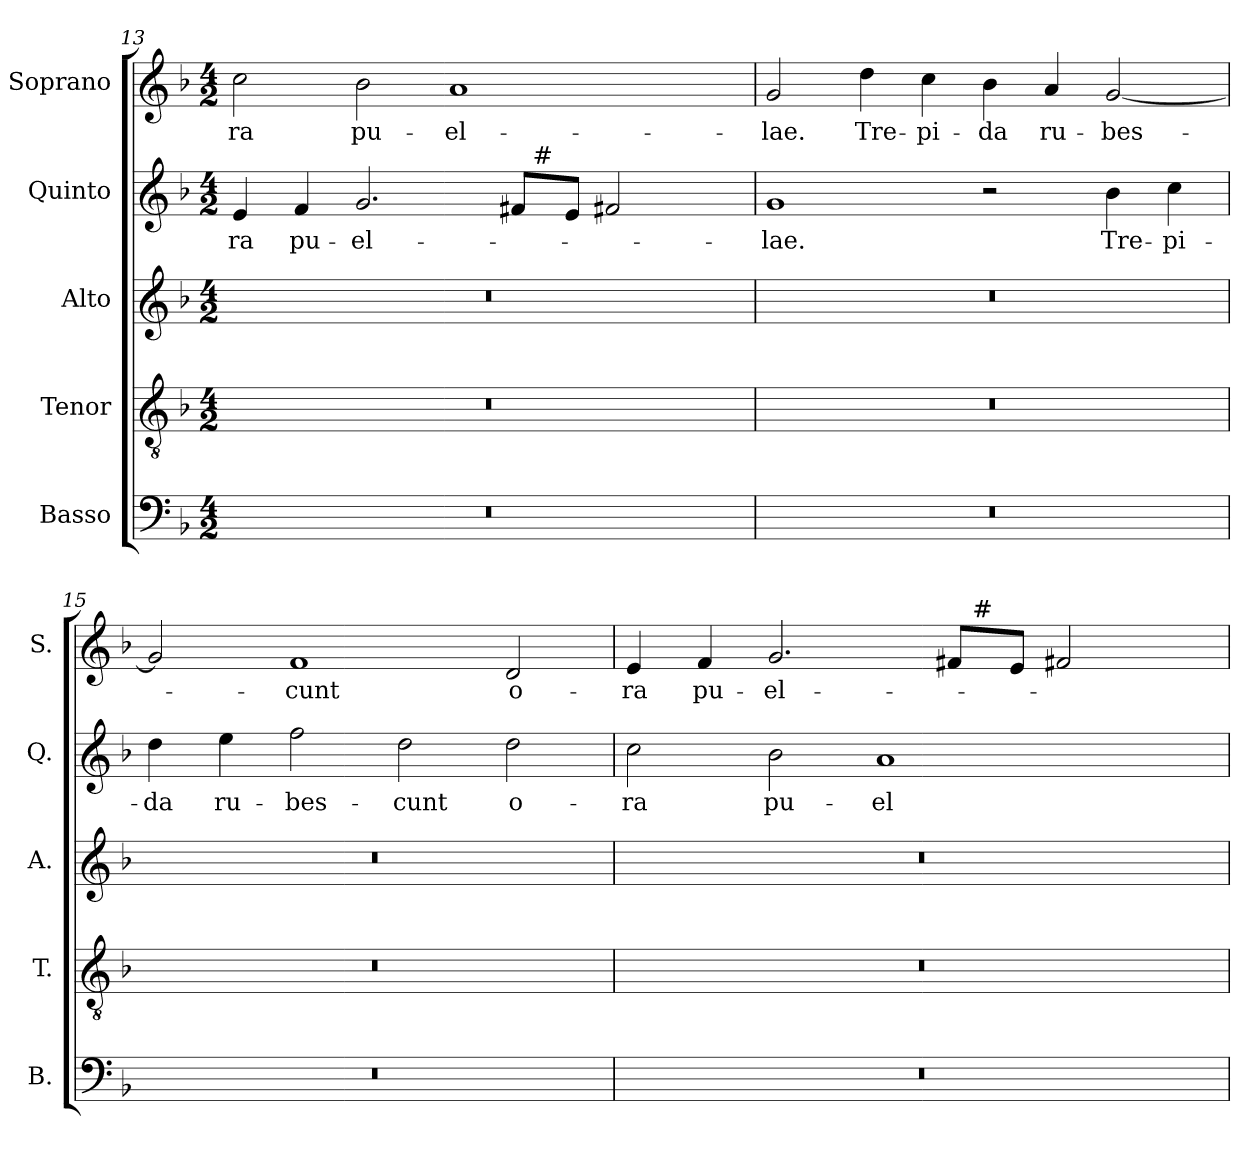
**kern	**kern	**kern	**kern	**text	**kern	**text
*part5	*part4	*part3	*part2	*part2	*part1	*part1
*staff5	*staff4	*staff3	*staff2	*staff2	*staff1	*staff1
*I"Basso	*I"Tenor	*I"Alto	*I"Quinto	*	*I"Soprano	*
*I'B.	*I'T.	*I'A.	*I'Q.	*	*I'S.	*
*clefF4	*clefGv2	*clefG2	*clefG2	*	*clefG2	*
*	*ITrd7c12	*	*	*	*	*
*k[b-]	*k[b-]	*k[b-]	*k[b-]	*	*k[b-]	*
*F:	*F:	*F:	*F:	*	*F:	*
*M4/2	*M4/2	*M4/2	*M4/2	*	*M4/2	*
=13	=13	=13	=13	=13	=13	=13
!LO:N:vis=1	!LO:N:vis=1	!LO:N:vis=1	!	!	!	!
!	!	!	!	!LO:LY:b:color=#000000	!	!
!	!	!	!	!	!	!LO:LY:b:color=#000000
*	*	*	*^	*	*	*
0r	0r	0r	4ei/	1ryy	-ra	2cci\	-ra
!	!	!	!	!	!LO:LY:b:color=#000000	!	!
.	.	.	4fi/	.	pu-	.	.
!	!	!	!	!	!LO:LY:b:color=#000000	!	!
!	!	!	!	!	!	!	!LO:LY:b:color=#000000
.	.	.	2.gi/	.	-el-	2b-i\	pu-
!	!	!	!	!	!	!	!LO:LY:b:color=#000000
.	.	.	.	4ryy	.	1ai	-el-
.	.	.	8f#i/L	32ryy	.	.	.
.	.	.	.	256ryy	.	.	.
!	!	!	!	!LO:TX:a:t=#	!	!	!
.	.	.	.	2ryy	.	.	.
.	.	.	8ei/J	.	.	.	.
.	.	.	2f#Xi/	.	.	.	.
.	.	.	.	8ryy	.	.	.
.	.	.	.	16ryy	.	.	.
.	.	.	.	64..ryy	.	.	.
!!LO:LB:g=z
=14	=14	=14	=14	=14	=14	=14	=14
!LO:N:vis=1	!LO:N:vis=1	!LO:N:vis=1	!	!	!	!	!
*	*	*	*v	*v	*	*	*
*	*	*	*^	*	*	*
!	!	!	!	!	!LO:LY:b:color=#000000	!	!
*	*	*	*v	*v	*	*	*
*	*	*	*^	*	*	*
!	!	!	!	!	!	!	!LO:LY:b:color=#000000
*	*	*	*v	*v	*	*	*
0r	0r	0r	1gi	-lae.	2gi/	-lae.
!	!	!	!	!	!	!LO:LY:b:color=#000000
.	.	.	.	.	4ddi\	Tre-
!	!	!	!	!	!	!LO:LY:b:color=#000000
.	.	.	.	.	4cci\	-pi-
!	!	!	!	!	!	!LO:LY:b:color=#000000
.	.	.	2r	.	4b-i\	-da
!	!	!	!	!	!	!LO:LY:b:color=#000000
.	.	.	.	.	4ai/	ru-
!	!	!	!	!LO:LY:b:color=#000000	!	!
!	!	!	!	!	!	!LO:LY:b:color=#000000
.	.	.	4b-i\	Tre-	[2gi/	-bes-
!	!	!	!	!LO:LY:b:color=#000000	!	!
.	.	.	4cci\	-pi-	.	.
=15	=15	=15	=15	=15	=15	=15
!LO:N:vis=1	!LO:N:vis=1	!LO:N:vis=1	!	!	!	!
!	!	!	!	!LO:LY:b:color=#000000	!	!
0r	0r	0r	4ddi\	-da	2gi/]	.
!	!	!	!	!LO:LY:b:color=#000000	!	!
.	.	.	4eei\	ru-	.	.
!	!	!	!	!LO:LY:b:color=#000000	!	!
!	!	!	!	!	!	!LO:LY:b:color=#000000
.	.	.	2ffi\	-bes-	1fi	-cunt
!	!	!	!	!LO:LY:b:color=#000000	!	!
.	.	.	2ddi\	-cunt	.	.
!	!	!	!	!LO:LY:b:color=#000000	!	!
!	!	!	!	!	!	!LO:LY:b:color=#000000
.	.	.	2ddi\	o-	2di/	o-
=16	=16	=16	=16	=16	=16	=16
!LO:N:vis=1	!LO:N:vis=1	!LO:N:vis=1	!	!	!	!
!	!	!	!	!LO:LY:b:color=#000000	!	!
!	!	!	!	!	!	!LO:LY:b:color=#000000
*	*	*	*	*	*^	*
0r	0r	0r	2cci\	-ra	4ei/	1ryy	-ra
!	!	!	!	!	!	!	!LO:LY:b:color=#000000
.	.	.	.	.	4fi/	.	pu-
!	!	!	!	!LO:LY:b:color=#000000	!	!	!
!	!	!	!	!	!	!	!LO:LY:b:color=#000000
.	.	.	2b-i\	pu-	2.gi/	.	-el-
!	!	!	!	!LO:LY:b:color=#000000	!	!	!
.	.	.	1ai	-el-	.	4ryy	.
.	.	.	.	.	8f#i/L	32ryy	.
.	.	.	.	.	.	256ryy	.
!	!	!	!	!	!	!LO:TX:a:t=#	!
.	.	.	.	.	.	2ryy	.
.	.	.	.	.	8ei/J	.	.
.	.	.	.	.	2f#Xi/	.	.
.	.	.	.	.	.	8ryy	.
.	.	.	.	.	.	16ryy	.
.	.	.	.	.	.	64..ryy	.
*	*	*	*	*	*v	*v	*
=	=	=	=	=	=	=
*-	*-	*-	*-	*-	*-	*-
